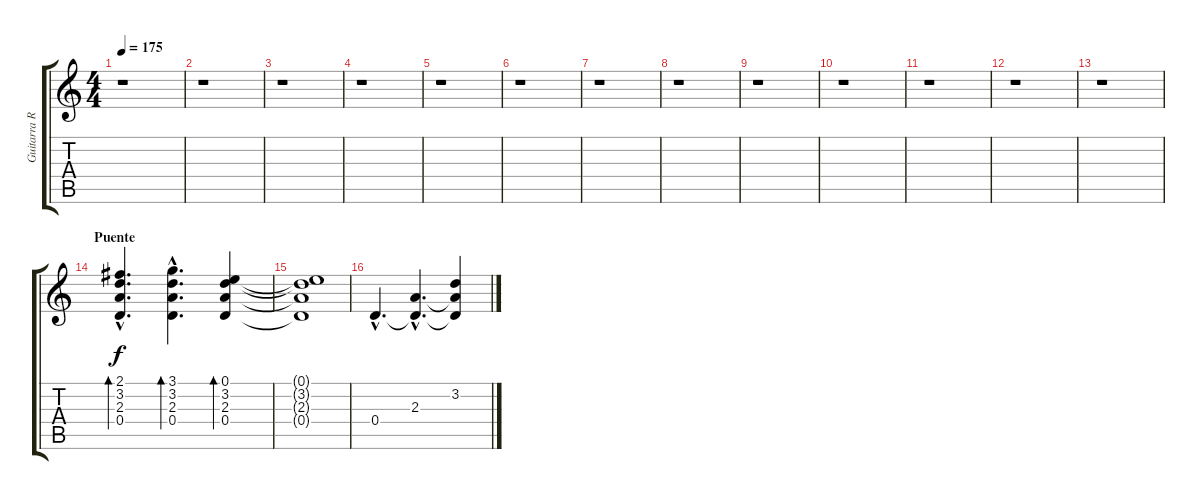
\track ("Guitarra Ritmica" "Guitarra R") {instrument distortionguitar}
\staff {score tabs}
\tuning (E4 B3 G3 D3 A2 E2) {hide}
\ts (4 4)
\tempo 175
\clef g2
\ks c
r.1{dy f} |
r.1 |
r.1 |
r.1 |
r.1 |
r.1 |
r.1 |
r.1 |
r.1 |
r.1 |
r.1 |
r.1 |
r.1 |
\section ("" "Puente")
(2.1{hac} 3.2{hac} 2.3{hac} 0.4{hac}).4{d bd 240 instrument electricguitarclean} (3.1{hac} 3.2{hac} 2.3{hac} 0.4{hac}).4{d bd 240} (0.1 3.2 2.3 0.4).4{bd 240} |
(0.1{t} 3.2{t} 2.3{t} 0.4{t}).1 |
0.4{hac}.4{d} (2.3{hac} 0.4{hac t}).4{d} (3.2 2.3{t} 0.4{t}).4
